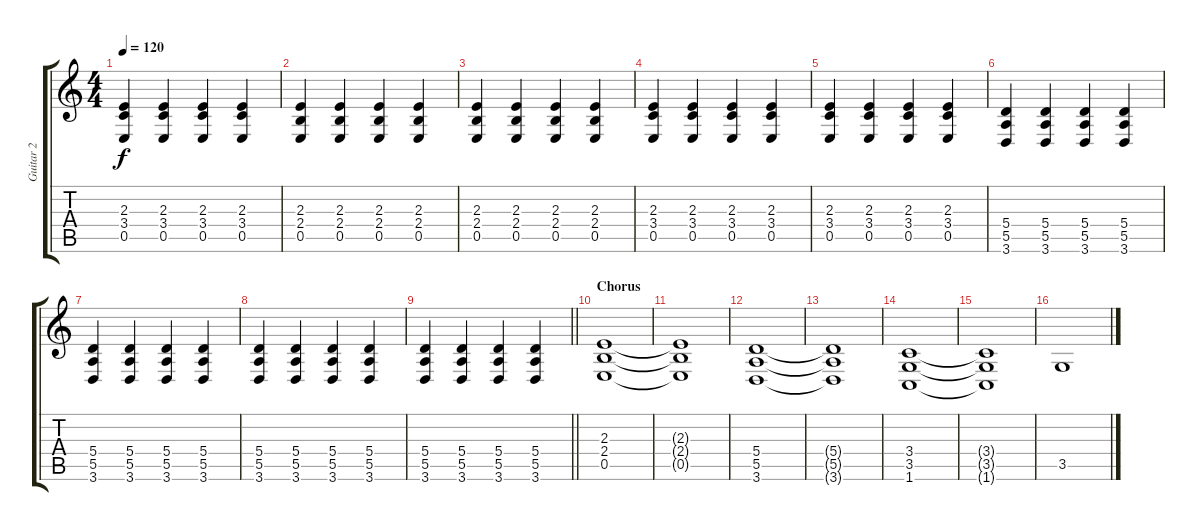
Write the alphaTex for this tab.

\track ("Guitar 2" "Guitar 2") {instrument distortionguitar}
\staff {score tabs}
\tuning (B3 Gb3 D3 A2 E2 B1) {hide}
\ts (4 4)
\tempo 120
\clef g2
\ks c
(2.3 3.4 0.5).4{dy f} (2.3 3.4 0.5).4 (2.3 3.4 0.5).4 (2.3 3.4 0.5).4 |
(2.3 2.4 0.5).4 (2.3 2.4 0.5).4 (2.3 2.4 0.5).4 (2.3 2.4 0.5).4 |
(2.3 2.4 0.5).4 (2.3 2.4 0.5).4 (2.3 2.4 0.5).4 (2.3 2.4 0.5).4 |
(2.3 3.4 0.5).4 (2.3 3.4 0.5).4 (2.3 3.4 0.5).4 (2.3 3.4 0.5).4 |
(2.3 3.4 0.5).4 (2.3 3.4 0.5).4 (2.3 3.4 0.5).4 (2.3 3.4 0.5).4 |
(5.4 5.5 3.6).4 (5.4 5.5 3.6).4 (5.4 5.5 3.6).4 (5.4 5.5 3.6).4 |
(5.4 5.5 3.6).4 (5.4 5.5 3.6).4 (5.4 5.5 3.6).4 (5.4 5.5 3.6).4 |
(5.4 5.5 3.6).4 (5.4 5.5 3.6).4 (5.4 5.5 3.6).4 (5.4 5.5 3.6).4 |
\barLineRight lightlight
(5.4 5.5 3.6).4 (5.4 5.5 3.6).4 (5.4 5.5 3.6).4 (5.4 5.5 3.6).4 |
\section ("" "Chorus")
(2.3 2.4 0.5).1 |
(2.3{t} 2.4{t} 0.5{t}).1 |
(5.4 5.5 3.6).1 |
(5.4{t} 5.5{t} 3.6{t}).1 |
(3.4 3.5 1.6).1 |
(3.4{t} 3.5{t} 1.6{t}).1 |
3.5.1
